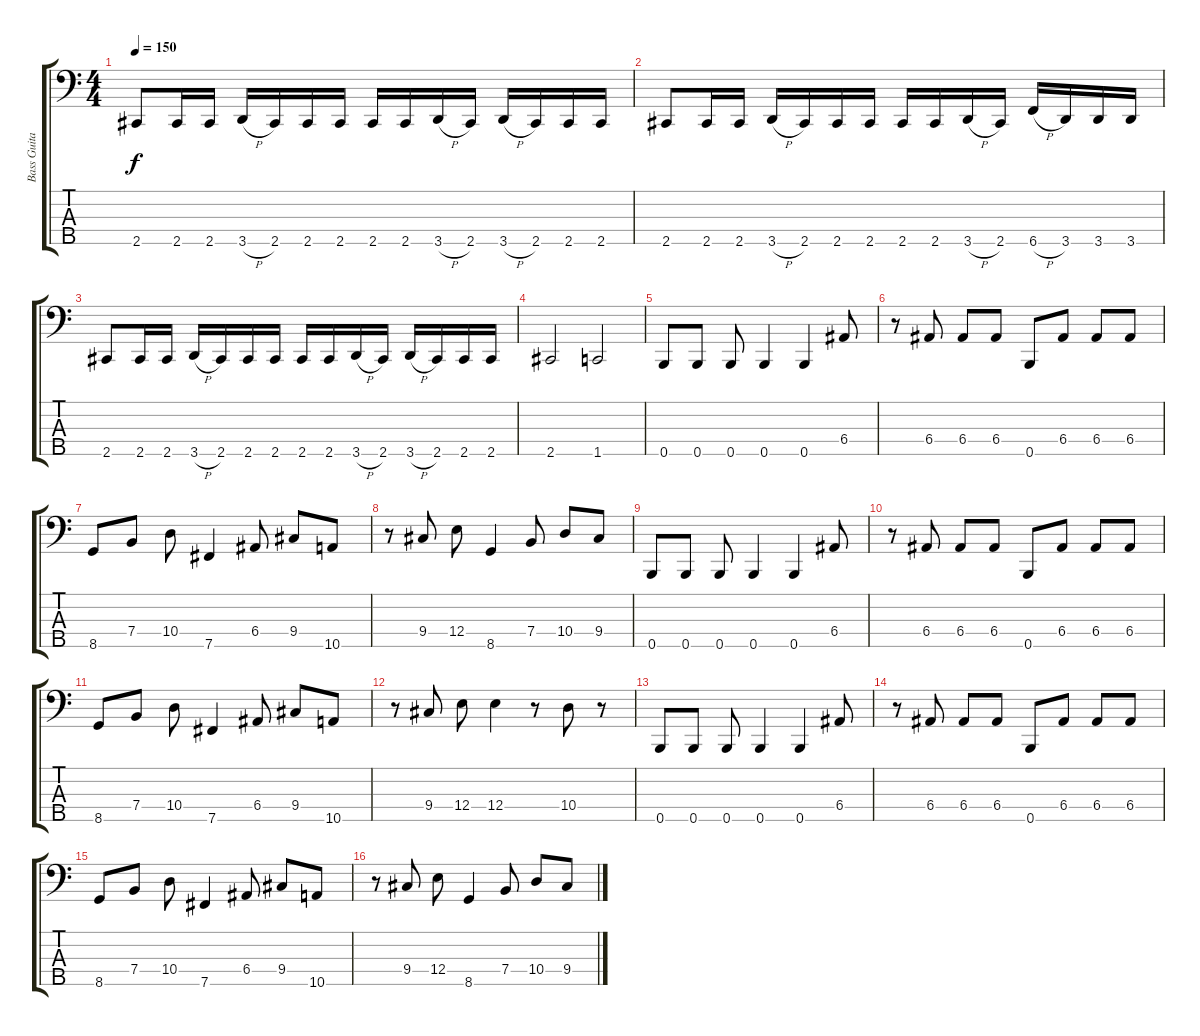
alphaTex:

\track ("Bass Guitar" "Bass Guita") {instrument electricbasspick}
\staff {score tabs}
\tuning (G2 D2 A1 E1 B0) {hide}
\ts (4 4)
\tempo 150
\clef f4
\ks c
2.5.8{dy f} 2.5.16 2.5.16 3.5{h}.16 2.5.16 2.5.16 2.5.16 2.5.16 2.5.16 3.5{h}.16 2.5.16 3.5{h}.16 2.5.16 2.5.16 2.5.16 |
2.5.8 2.5.16 2.5.16 3.5{h}.16 2.5.16 2.5.16 2.5.16 2.5.16 2.5.16 3.5{h}.16 2.5.16 6.5{h}.16 3.5.16 3.5.16 3.5.16 |
2.5.8 2.5.16 2.5.16 3.5{h}.16 2.5.16 2.5.16 2.5.16 2.5.16 2.5.16 3.5{h}.16 2.5.16 3.5{h}.16 2.5.16 2.5.16 2.5.16 |
2.5.2 1.5.2 |
0.5.8 0.5.8 0.5.8 0.5.4 0.5.4 6.4.8 |
r.8 6.4.8 6.4.8 6.4.8 0.5.8 6.4.8 6.4.8 6.4.8 |
8.5.8 7.4.8 10.4.8 7.5.4 6.4.8 9.4.8 10.5.8 |
r.8 9.4.8 12.4.8 8.5.4 7.4.8 10.4.8 9.4.8 |
0.5.8 0.5.8 0.5.8 0.5.4 0.5.4 6.4.8 |
r.8 6.4.8 6.4.8 6.4.8 0.5.8 6.4.8 6.4.8 6.4.8 |
8.5.8 7.4.8 10.4.8 7.5.4 6.4.8 9.4.8 10.5.8 |
r.8 9.4.8 12.4.8 12.4.4 r.8 10.4.8 r.8 |
0.5.8 0.5.8 0.5.8 0.5.4 0.5.4 6.4.8 |
r.8 6.4.8 6.4.8 6.4.8 0.5.8 6.4.8 6.4.8 6.4.8 |
8.5.8 7.4.8 10.4.8 7.5.4 6.4.8 9.4.8 10.5.8 |
r.8 9.4.8 12.4.8 8.5.4 7.4.8 10.4.8 9.4.8
